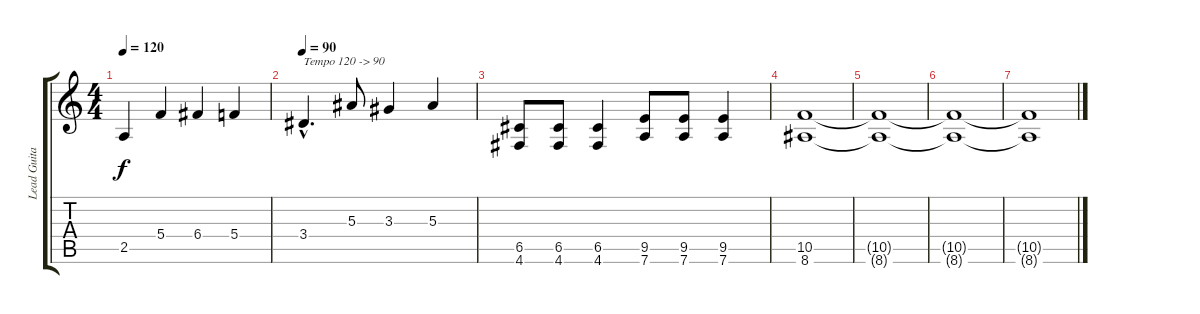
\track ("Lead Guitar" "Lead Guita") {instrument distortionguitar}
\staff {score tabs}
\tuning (D4 A3 F3 C3 G2 D2) {hide}
\ts (4 4)
\tempo 120
\clef g2
\ks c
2.5.4{dy f} 5.4.4 6.4.4 5.4.4 |
\tempo 90
3.4{hac}.4{d txt "Tempo 120 -> 90"} 5.3.8 3.3.4 5.3.4 |
(6.5 4.6).8 (6.5 4.6).8 (6.5 4.6).4 (9.5 7.6).8 (9.5 7.6).8 (9.5 7.6).4 |
(10.5 8.6).1{volume 8} |
(10.5{t} 8.6{t}).1 |
(10.5{t} 8.6{t}).1{volume 0} |
(10.5{t} 8.6{t}).1
